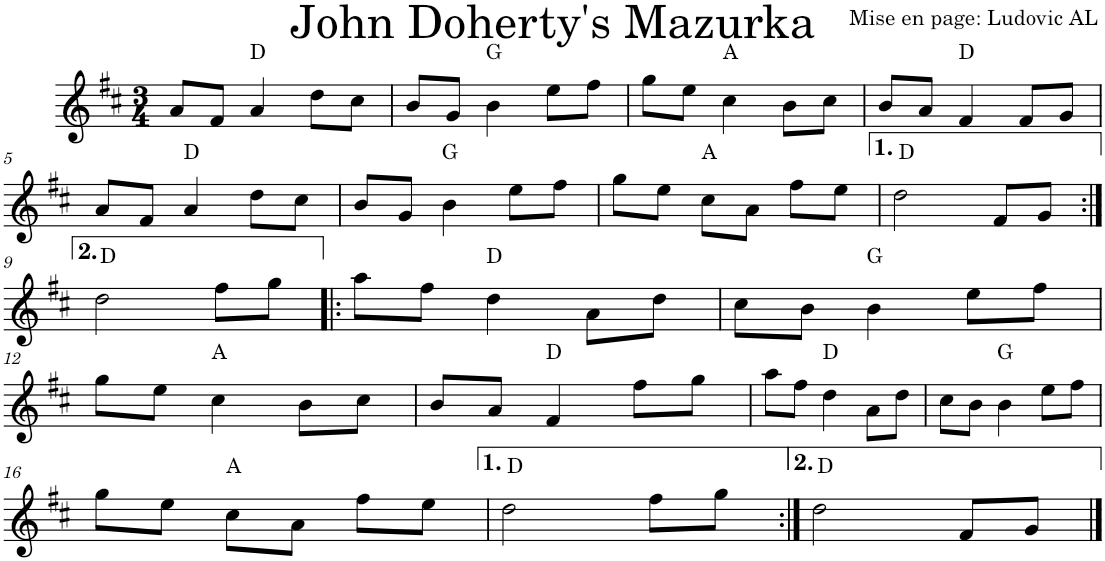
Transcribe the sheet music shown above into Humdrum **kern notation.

**kern	**harte
*part1	*part1
*staff1	*
*I"Violon	*
*I'Vln.	*
*clefG2	*
*k[f#c#]	*
*M3/4	*
=1	=1
8a/L	.
8f#/J	.
4a/	D:maj
8dd\L	.
8cc#\J	.
=2	=2
8b/L	.
8g/J	.
4b\	G:maj
8ee\L	.
8ff#\J	.
=3	=3
8gg\L	.
8ee\J	.
4cc#\	A:maj
8b\L	.
8cc#\J	.
=4	=4
8b/L	.
8a/J	.
4f#/	D:maj
8f#/L	.
8g/J	.
!!LO:LB:g=z
=5	=5
8a/L	.
8f#/J	.
4a/	D:maj
8dd\L	.
8cc#\J	.
=6	=6
8b/L	.
8g/J	.
4b\	G:maj
8ee\L	.
8ff#\J	.
=7	=7
8gg\L	.
8ee\J	.
8cc#\L	A:maj
8a\J	.
8ff#\L	.
8ee\J	.
=8	=8
2dd\	D:maj
8f#/L	.
8g/J	.
!!LO:LB:g=z
=9:|!	=9:|!
2dd\	D:maj
8ff#\L	.
8gg\J	.
=10!|:	=10!|:
8aa\L	.
8ff#\J	.
4dd\	D:maj
8a\L	.
8dd\J	.
=11	=11
8cc#\L	.
8b\J	.
4b\	G:maj
8ee\L	.
8ff#\J	.
!!LO:LB:g=z
=12	=12
8gg\L	.
8ee\J	.
4cc#\	A:maj
8b\L	.
8cc#\J	.
=13	=13
8b/L	.
8a/J	.
4f#/	D:maj
8ff#\L	.
8gg\J	.
=14	=14
8aa\L	.
8ff#\J	.
4dd\	D:maj
8a\L	.
8dd\J	.
=15	=15
8cc#\L	.
8b\J	.
4b\	G:maj
8ee\L	.
8ff#\J	.
!!LO:LB:g=z
=16	=16
8gg\L	.
8ee\J	.
8cc#\L	A:maj
8a\J	.
8ff#\L	.
8ee\J	.
=17	=17
2dd\	D:maj
8ff#\L	.
8gg\J	.
=18:|!	=18:|!
2dd\	D:maj
8f#/L	.
8g/J	.
==	==
*-	*-
